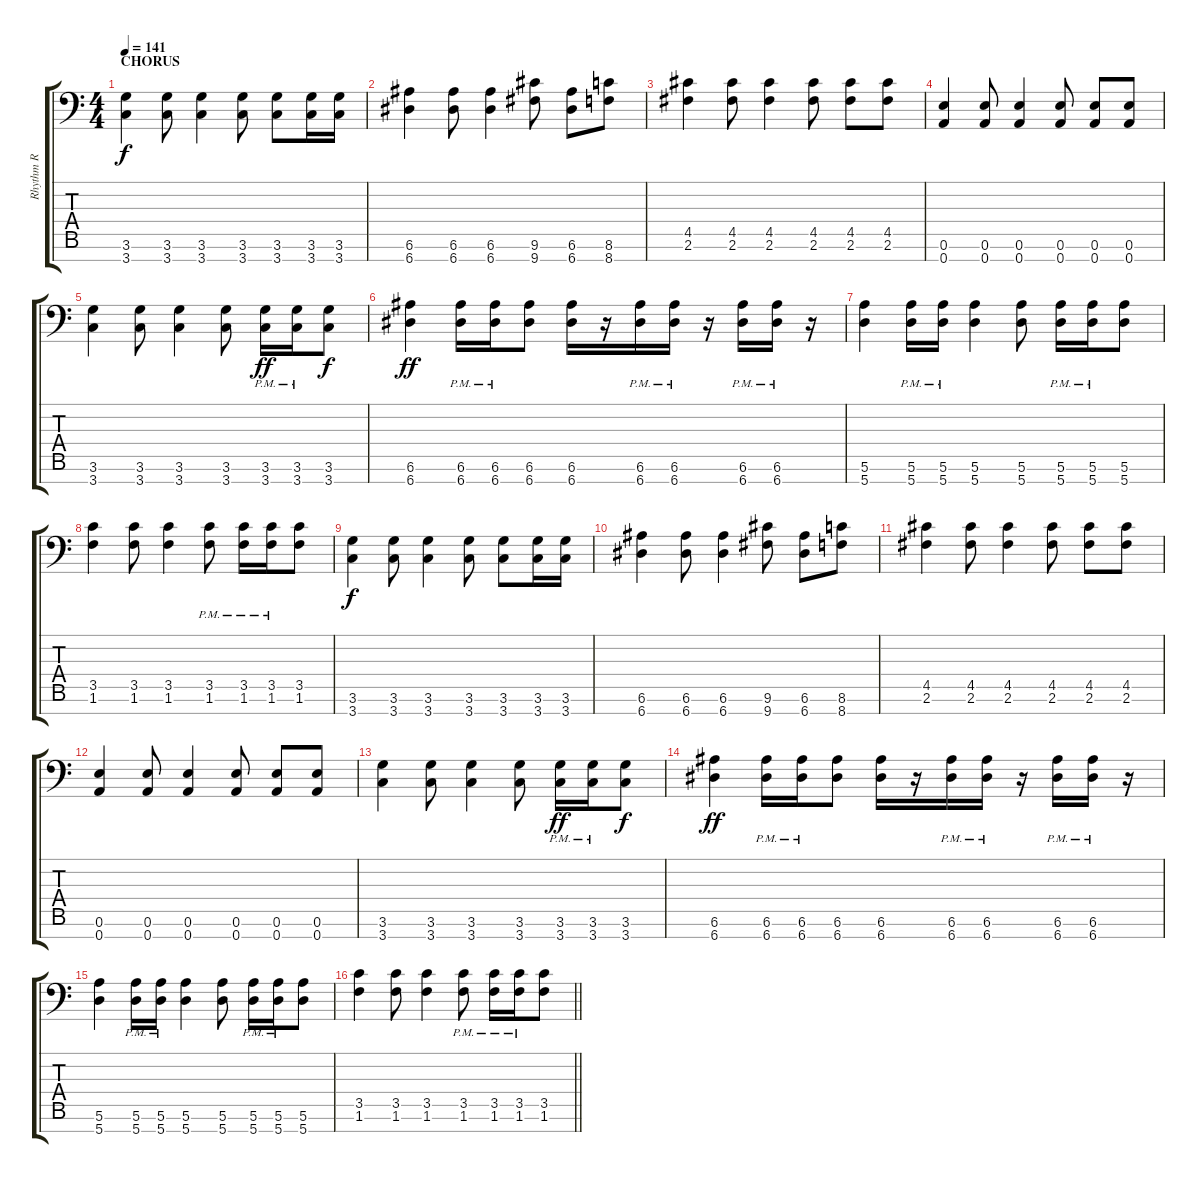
\track ("Rhythm R" "Rhythm R") {instrument overdrivenguitar}
\staff {score tabs}
\tuning (E4 B3 G3 D3 A2 E2 A1) {hide}
\ts (4 4)
\section ("" "CHORUS")
\tempo 141
\clef f4
\ks c
(3.6 3.7).4{dy f} (3.6 3.7).8 (3.6 3.7).4 (3.6 3.7).8 (3.6 3.7).8 (3.6 3.7).16 (3.6 3.7).16 |
(6.6 6.7).4 (6.6 6.7).8 (6.6 6.7).4 (9.6 9.7).8 (6.6 6.7).8 (8.6 8.7).8 |
(4.5 2.6).4 (4.5 2.6).8 (4.5 2.6).4 (4.5 2.6).8 (4.5 2.6).8 (4.5 2.6).8 |
(0.6 0.7).4 (0.6 0.7).8 (0.6 0.7).4 (0.6 0.7).8 (0.6 0.7).8 (0.6 0.7).8 |
(3.6 3.7).4 (3.6 3.7).8 (3.6 3.7).4 (3.6 3.7).8 (3.6{pm} 3.7{pm}).16{dy ff} (3.6{pm} 3.7{pm}).16 (3.6 3.7).8{dy f} |
(6.6 6.7).4{dy ff} (6.6{pm} 6.7{pm}).16 (6.6{pm} 6.7{pm}).16 (6.6 6.7).8 (6.6 6.7).16 r.16 (6.6{pm} 6.7{pm}).16 (6.6{pm} 6.7{pm}).16 r.16 (6.6{pm} 6.7{pm}).16 (6.6{pm} 6.7{pm}).16 r.16 |
(5.6 5.7).4 (5.6{pm} 5.7{pm}).16 (5.6{pm} 5.7{pm}).16 (5.6 5.7).4 (5.6 5.7).8 (5.6{pm} 5.7{pm}).16 (5.6{pm} 5.7{pm}).16 (5.6 5.7).8 |
(3.5 1.6).4 (3.5 1.6).8 (3.5 1.6).4 (3.5{pm} 1.6{pm}).8 (3.5{pm} 1.6{pm}).16 (3.5{pm} 1.6{pm}).16 (3.5 1.6).8 |
(3.6 3.7).4{dy f} (3.6 3.7).8 (3.6 3.7).4 (3.6 3.7).8 (3.6 3.7).8 (3.6 3.7).16 (3.6 3.7).16 |
(6.6 6.7).4 (6.6 6.7).8 (6.6 6.7).4 (9.6 9.7).8 (6.6 6.7).8 (8.6 8.7).8 |
(4.5 2.6).4 (4.5 2.6).8 (4.5 2.6).4 (4.5 2.6).8 (4.5 2.6).8 (4.5 2.6).8 |
(0.6 0.7).4 (0.6 0.7).8 (0.6 0.7).4 (0.6 0.7).8 (0.6 0.7).8 (0.6 0.7).8 |
(3.6 3.7).4 (3.6 3.7).8 (3.6 3.7).4 (3.6 3.7).8 (3.6{pm} 3.7{pm}).16{dy ff} (3.6{pm} 3.7{pm}).16 (3.6 3.7).8{dy f} |
(6.6 6.7).4{dy ff} (6.6{pm} 6.7{pm}).16 (6.6{pm} 6.7{pm}).16 (6.6 6.7).8 (6.6 6.7).16 r.16 (6.6{pm} 6.7{pm}).16 (6.6{pm} 6.7{pm}).16 r.16 (6.6{pm} 6.7{pm}).16 (6.6{pm} 6.7{pm}).16 r.16 |
(5.6 5.7).4 (5.6{pm} 5.7{pm}).16 (5.6{pm} 5.7{pm}).16 (5.6 5.7).4 (5.6 5.7).8 (5.6{pm} 5.7{pm}).16 (5.6{pm} 5.7{pm}).16 (5.6 5.7).8 |
\barLineRight lightlight
(3.5 1.6).4 (3.5 1.6).8 (3.5 1.6).4 (3.5{pm} 1.6{pm}).8 (3.5{pm} 1.6{pm}).16 (3.5{pm} 1.6{pm}).16 (3.5 1.6).8
